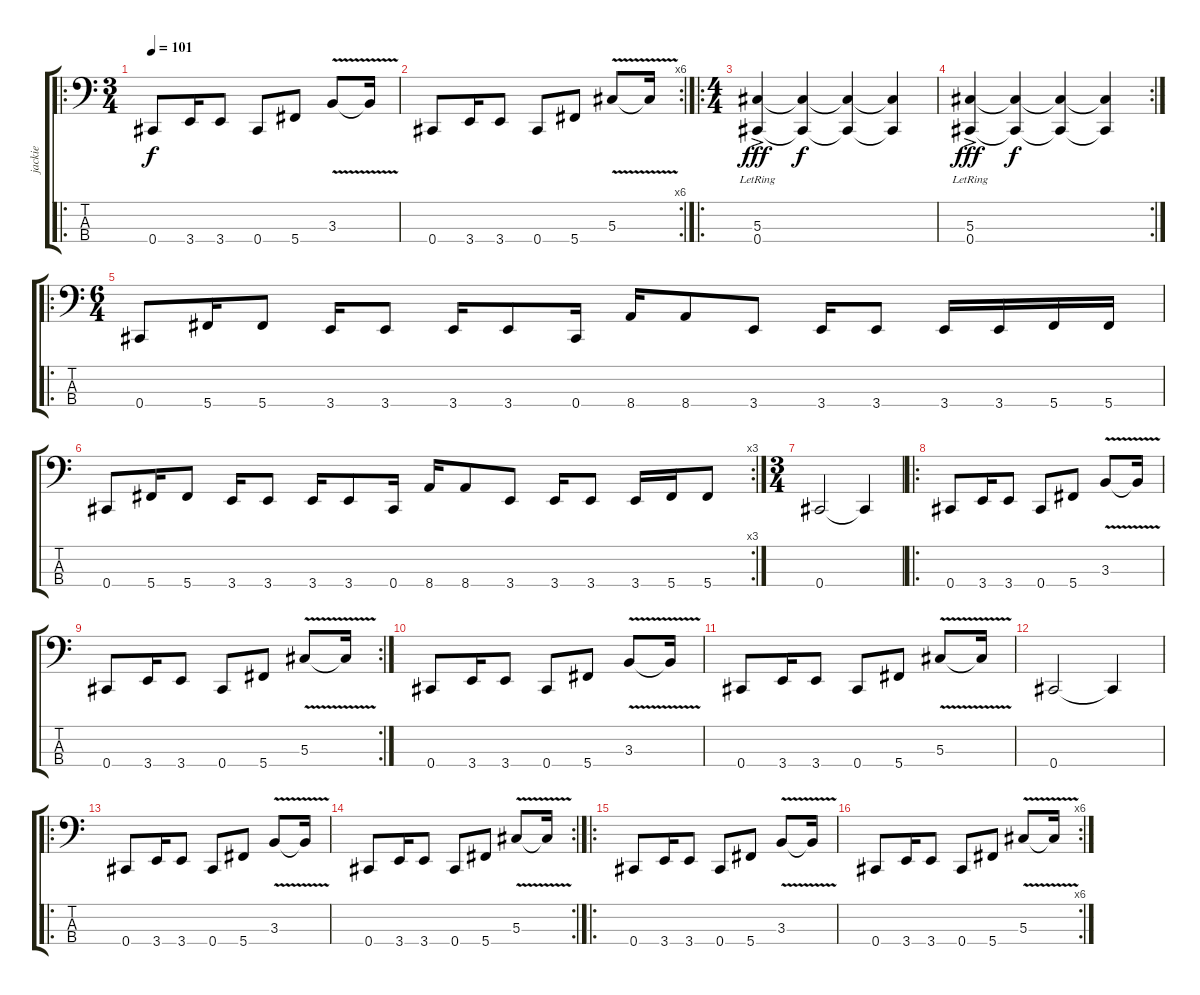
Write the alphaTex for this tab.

\track ("jackie" "jackie") {instrument slapbass1}
\staff {score tabs}
\tuning (Gb2 Db2 Ab1 Db1) {hide}
\ro
\ts (3 4)
\tempo 101
\clef f4
\ks c
0.4.8{dy f} 3.4.16 3.4.8 0.4.8 5.4.8 3.3{v}.8 3.3{t}.16 |
\rc 6
0.4.8 3.4.16 3.4.8 0.4.8 5.4.8 5.3{v}.8 5.3{t}.16 |
\ro
\ts (4 4)
(5.3{lr} 0.4{ac lr}).4{dy fff} (5.3{t} 0.4{t}).4{dy f} (5.3{t} 0.4{t}).4 (5.3{t} 0.4{t}).4 |
\rc 2
(5.3{lr} 0.4{ac lr}).4{dy fff} (5.3{t} 0.4{t}).4{dy f} (5.3{t} 0.4{t}).4 (5.3{t} 0.4{t}).4 |
\ro
\ts (6 4)
0.4.8{instrument electricbassfinger} 5.4.16 5.4.8 3.4.16 3.4.8 3.4.16 3.4.8 0.4.16 8.4.16 8.4.8 3.4.8 3.4.16 3.4.8 3.4.16 3.4.16 5.4.16 5.4.16 |
\rc 3
0.4.8 5.4.16 5.4.8 3.4.16 3.4.8 3.4.16 3.4.8 0.4.16 8.4.16 8.4.8 3.4.8 3.4.16 3.4.8 3.4.16 5.4.16 5.4.8 |
\ts (3 4)
0.4.2 0.4{t}.4 |
\ro
0.4.8{instrument slapbass1} 3.4.16 3.4.8 0.4.8 5.4.8 3.3{v}.8 3.3{t}.16 |
\rc 2
0.4.8 3.4.16 3.4.8 0.4.8 5.4.8 5.3{v}.8 5.3{t}.16 |
0.4.8{instrument slapbass1} 3.4.16 3.4.8 0.4.8 5.4.8 3.3{v}.8 3.3{t}.16 |
0.4.8 3.4.16 3.4.8 0.4.8 5.4.8 5.3{v}.8 5.3{t}.16 |
0.4.2 0.4{t}.4 |
\ro
0.4.8{instrument slapbass1} 3.4.16 3.4.8 0.4.8 5.4.8 3.3{v}.8 3.3{t}.16 |
\rc 2
0.4.8 3.4.16 3.4.8 0.4.8 5.4.8 5.3{v}.8 5.3{t}.16 |
\ro
0.4.8{instrument slapbass1} 3.4.16 3.4.8 0.4.8 5.4.8 3.3{v}.8 3.3{t}.16 |
\rc 6
0.4.8 3.4.16 3.4.8 0.4.8 5.4.8 5.3{v}.8 5.3{t}.16
